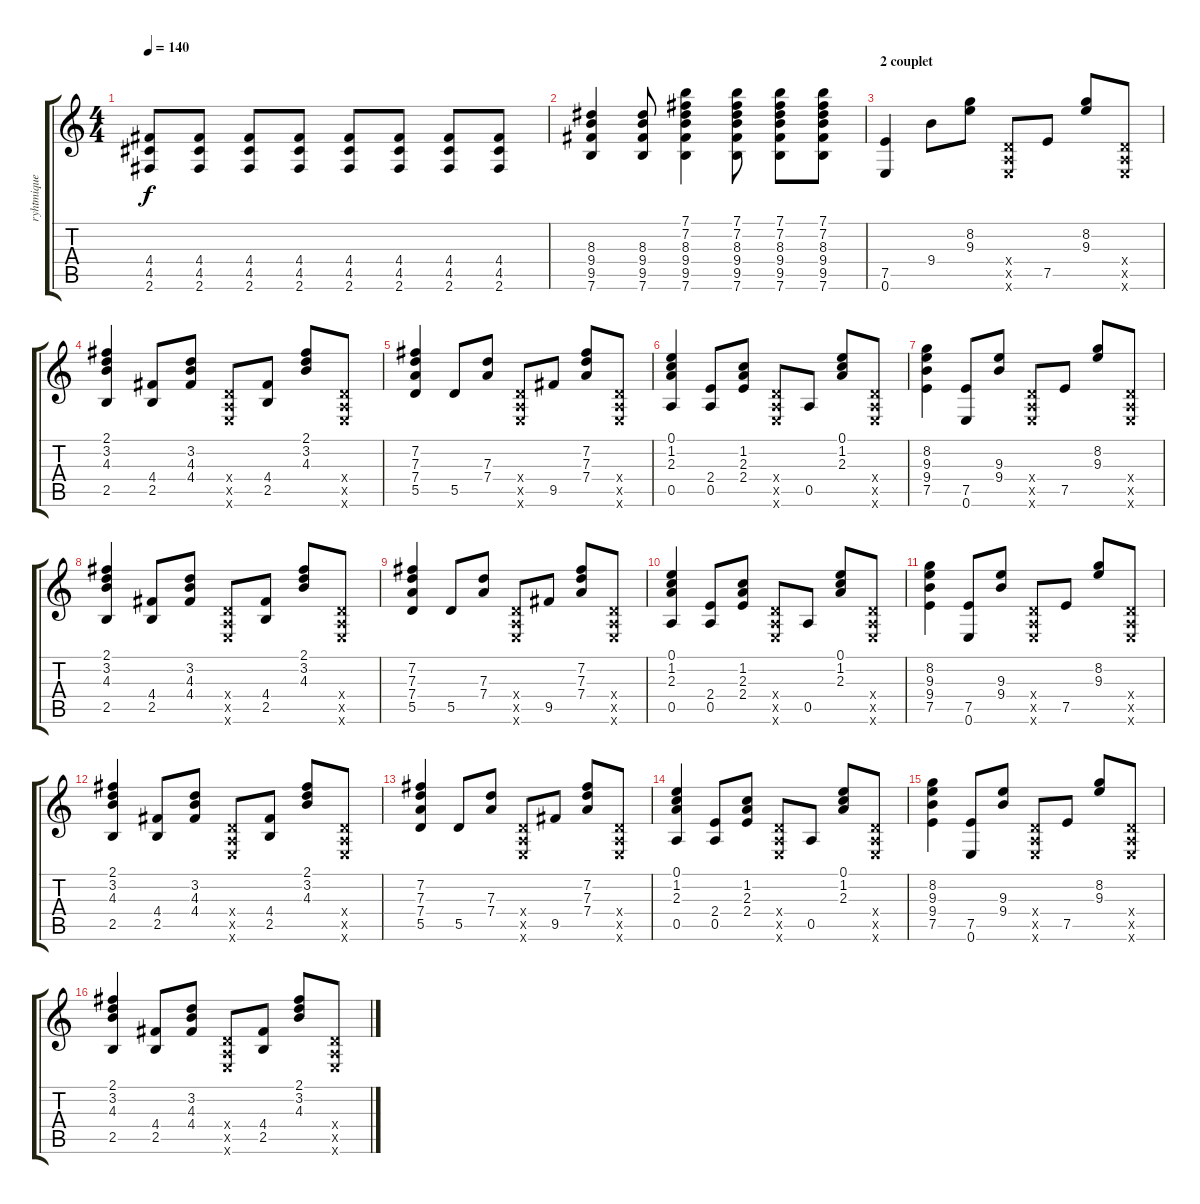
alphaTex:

\track ("ryhtmique" "ryhtmique") {instrument acousticguitarnylon}
\staff {score tabs}
\tuning (E4 B3 G3 D3 A2 E2) {hide}
\ts (4 4)
\tempo 140
\clef g2
\ks c
(4.4 4.5 2.6).8{dy f} (4.4 4.5 2.6).8 (4.4 4.5 2.6).8 (4.4 4.5 2.6).8 (4.4 4.5 2.6).8 (4.4 4.5 2.6).8 (4.4 4.5 2.6).8 (4.4 4.5 2.6).8 |
(8.3 9.4 9.5 7.6).4 (8.3 9.4 9.5 7.6).8 (7.1 7.2 8.3 9.4 9.5 7.6).4 (7.1 7.2 8.3 9.4 9.5 7.6).8 (7.1 7.2 8.3 9.4 9.5 7.6).8 (7.1 7.2 8.3 9.4 9.5 7.6).8 |
\section ("" "2 couplet")
(7.5 0.6).4{instrument acousticguitarnylon} 9.4.8 (8.2 9.3).8 (0.4{x} 0.5{x} 0.6{x}).8 7.5.8 (8.2 9.3).8 (0.4{x} 0.5{x} 0.6{x}).8 |
(2.1 3.2 4.3 2.5).4 (4.4 2.5).8 (3.2 4.3 4.4).8 (0.4{x} 0.5{x} 0.6{x}).8 (4.4 2.5).8 (2.1 3.2 4.3).8 (0.4{x} 0.5{x} 0.6{x}).8 |
(7.2 7.3 7.4 5.5).4 5.5.8 (7.3 7.4).8 (0.4{x} 0.5{x} 0.6{x}).8 9.5.8 (7.2 7.3 7.4).8 (0.4{x} 0.5{x} 0.6{x}).8 |
(0.1 1.2 2.3 0.5).4 (2.4 0.5).8 (1.2 2.3 2.4).8 (0.4{x} 0.5{x} 0.6{x}).8 0.5.8 (0.1 1.2 2.3).8 (0.4{x} 0.5{x} 0.6{x}).8 |
(8.2 9.3 9.4 7.5).4 (7.5 0.6).8 (9.3 9.4).8 (0.4{x} 0.5{x} 0.6{x}).8 7.5.8 (8.2 9.3).8 (0.4{x} 0.5{x} 0.6{x}).8 |
(2.1 3.2 4.3 2.5).4 (4.4 2.5).8 (3.2 4.3 4.4).8 (0.4{x} 0.5{x} 0.6{x}).8 (4.4 2.5).8 (2.1 3.2 4.3).8 (0.4{x} 0.5{x} 0.6{x}).8 |
(7.2 7.3 7.4 5.5).4 5.5.8 (7.3 7.4).8 (0.4{x} 0.5{x} 0.6{x}).8 9.5.8 (7.2 7.3 7.4).8 (0.4{x} 0.5{x} 0.6{x}).8 |
(0.1 1.2 2.3 0.5).4 (2.4 0.5).8 (1.2 2.3 2.4).8 (0.4{x} 0.5{x} 0.6{x}).8 0.5.8 (0.1 1.2 2.3).8 (0.4{x} 0.5{x} 0.6{x}).8 |
(8.2 9.3 9.4 7.5).4 (7.5 0.6).8 (9.3 9.4).8 (0.4{x} 0.5{x} 0.6{x}).8 7.5.8 (8.2 9.3).8 (0.4{x} 0.5{x} 0.6{x}).8 |
(2.1 3.2 4.3 2.5).4 (4.4 2.5).8 (3.2 4.3 4.4).8 (0.4{x} 0.5{x} 0.6{x}).8 (4.4 2.5).8 (2.1 3.2 4.3).8 (0.4{x} 0.5{x} 0.6{x}).8 |
(7.2 7.3 7.4 5.5).4 5.5.8 (7.3 7.4).8 (0.4{x} 0.5{x} 0.6{x}).8 9.5.8 (7.2 7.3 7.4).8 (0.4{x} 0.5{x} 0.6{x}).8 |
(0.1 1.2 2.3 0.5).4 (2.4 0.5).8 (1.2 2.3 2.4).8 (0.4{x} 0.5{x} 0.6{x}).8 0.5.8 (0.1 1.2 2.3).8 (0.4{x} 0.5{x} 0.6{x}).8 |
(8.2 9.3 9.4 7.5).4 (7.5 0.6).8 (9.3 9.4).8 (0.4{x} 0.5{x} 0.6{x}).8 7.5.8 (8.2 9.3).8 (0.4{x} 0.5{x} 0.6{x}).8 |
(2.1 3.2 4.3 2.5).4 (4.4 2.5).8 (3.2 4.3 4.4).8 (0.4{x} 0.5{x} 0.6{x}).8 (4.4 2.5).8 (2.1 3.2 4.3).8 (0.4{x} 0.5{x} 0.6{x}).8
